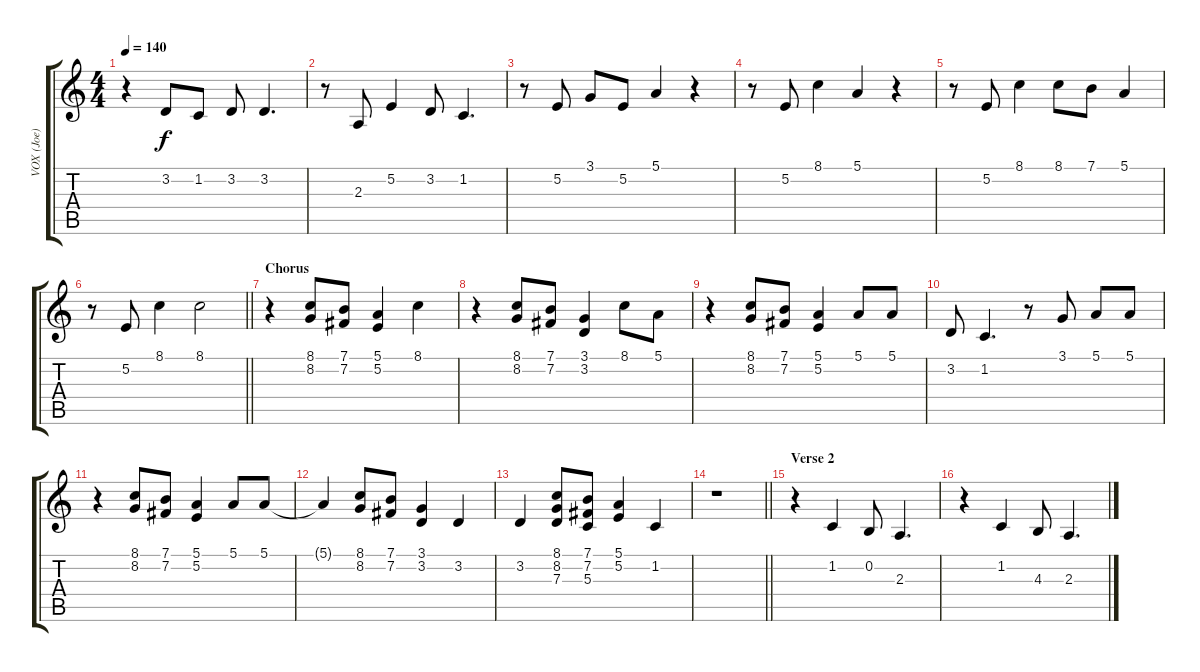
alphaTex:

\track ("VOX (Joe)" "VOX (Joe)") {instrument lead1square}
\staff {score tabs}
\tuning (E4 B3 G3 D3 A2 E2) {hide}
\ts (4 4)
\tempo 140
\clef g2
\ks aminor
r.4{dy f} 3.2.8 1.2.8 3.2.8 3.2.4{d} |
r.8 2.3.8 5.2.4 3.2.8 1.2.4{d} |
r.8 5.2.8 3.1.8 5.2.8 5.1.4 r.4 |
r.8 5.2.8 8.1.4 5.1.4 r.4 |
r.8 5.2.8 8.1.4 8.1.8 7.1.8 5.1.4 |
\barLineRight lightlight
r.8 5.2.8 8.1.4 8.1.2 |
\section ("" "Chorus")
r.4 (8.1 8.2).8 (7.1 7.2).8 (5.1 5.2).4 8.1.4 |
r.4 (8.1 8.2).8 (7.1 7.2).8 (3.1 3.2).4 8.1.8 5.1.8 |
r.4 (8.1 8.2).8 (7.1 7.2).8 (5.1 5.2).4 5.1.8 5.1.8 |
3.2.8 1.2.4{d} r.8 3.1.8 5.1.8 5.1.8 |
r.4 (8.1 8.2).8 (7.1 7.2).8 (5.1 5.2).4 5.1.8 5.1.8 |
5.1{t}.4 (8.1 8.2).8 (7.1 7.2).8 (3.1 3.2).4 3.2.4 |
3.2.4 (8.1 8.2 7.3).8 (7.1 7.2 5.3).8 (5.1 5.2).4 1.2.4 |
\barLineRight lightlight
r.1 |
\section ("" "Verse 2")
r.4 1.2.4 0.2.8 2.3.4{d} |
r.4 1.2.4 4.3.8 2.3.4{d}
